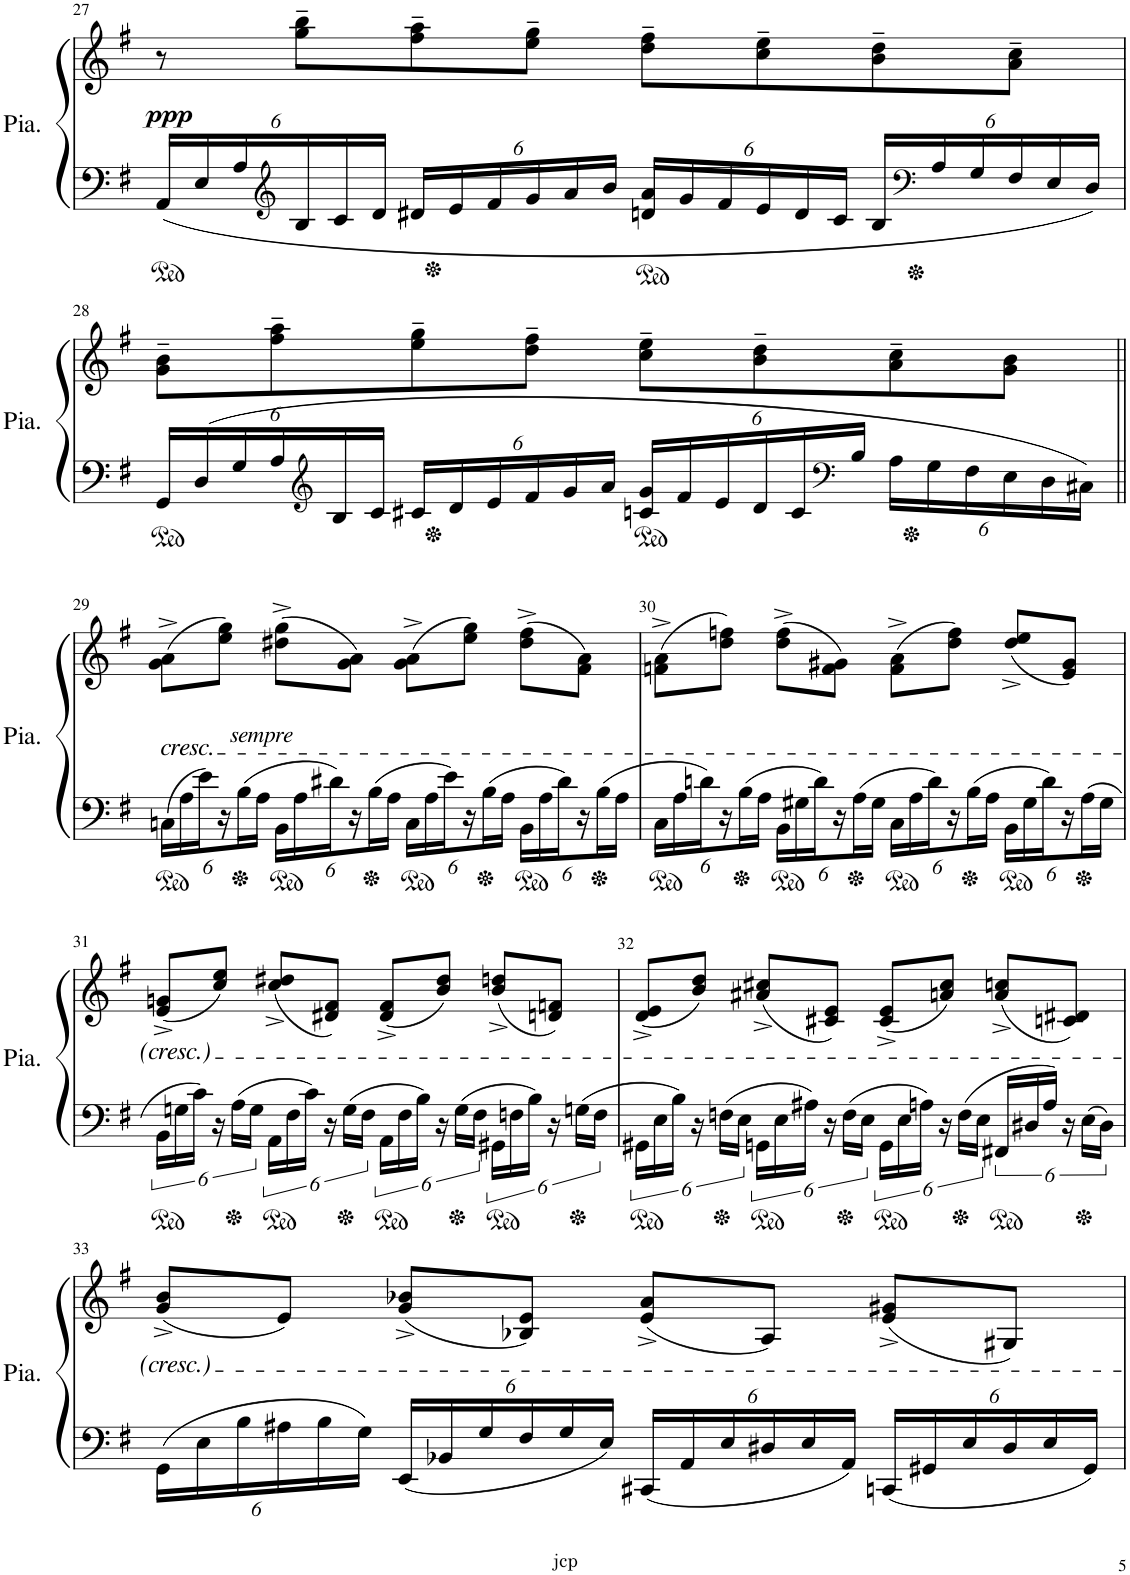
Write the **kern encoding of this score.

**kern	**kern	**dynam
*part1	*part1	*part1
*staff2	*staff1	*staff1/2
*I"Piano	*	*
*I'Pia.	*	*
!!LO:PB:g=z
*clefF4	*clefG2	*
*k[f#]	*k[f#]	*
*M4/4	*M4/4	*
*met(c)	*met(c)	*
*Xbrackettup	*	*
=27	=27	=27
!	!	!LO:DY:b
24AA/LL	8r	ppp
24E/	.	.
24A/	.	.
*clefG2	*	*
24B/	8gg\~ 8bb\~L	.
24c/	.	.
24d/JJ	.	.
24d#X/LL	8ff#\~ 8aa\~	.
24e/	.	.
24f#/	.	.
24g/	8ee\~ 8gg\~J	.
24a/	.	.
24b/JJ	.	.
24dn/ 24a/LL	8dd\~ 8ff#\~L	.
24g/	.	.
24f#/	.	.
24e/	8cc\~ 8ee\~	.
24d/	.	.
24c/JJ	.	.
24B/LL	8b\~ 8dd\~	.
*clefF4	*	*
24A/	.	.
24G/	.	.
24F#/	8a\~ 8cc\~J	.
24E/	.	.
24D/JJ	.	.
!!LO:LB:g=z
=28	=28	=28
24GG/LL	8g\~ 8b\~L	.
24D/	.	.
24G/	.	.
24A/	8ff#\~ 8aa\~	.
*clefG2	*	*
24B/	.	.
24c/JJ	.	.
24c#X/LL	8ee\~ 8gg\~	.
24d/	.	.
24e/	.	.
24f#/	8dd\~ 8ff#\~J	.
24g/	.	.
24a/JJ	.	.
24cn/ 24g/LL	8cc\~ 8ee\~L	.
24f#/	.	.
24e/	.	.
24d/	8b\~ 8dd\~	.
24c/	.	.
*clefF4	*	*
24B/JJ	.	.
24A\LL	8a\~ 8cc\~	.
24G\	.	.
24F#\	.	.
24E\	8g\ 8b\J	.
24D\	.	.
24C#X\JJ	.	.
!!LO:LB:g=z
=29||	=29||	=29||
!	!LO:TX:b:i:t=cresc.	!
24Cn\LL	(8g\^ 8a\^L	.
24A\	.	.
24e\J	.	.
!	!LO:TX:b:i:t=sempre	!
24r	8ee\ 8gg\J)	.
24B\	.	.
24A\JJ	.	.
24BB\LL	(8dd#X\^ 8gg\^L	.
24A\	.	.
24d#X\J	.	.
24r	8g\ 8a\J)	.
24B\	.	.
24A\JJ	.	.
24C\LL	(8g\^ 8a\^L	.
24A\	.	.
24e\J	.	.
24r	8ee\ 8gg\J)	.
24B\	.	.
24A\JJ	.	.
24BB\LL	(8dd#\^ 8ff#\^L	.
24A\	.	.
24d#\J	.	.
24r	8f#\ 8a\J)	.
24B\	.	.
24A\JJ	.	.
=30	=30	=30
24C\LL	(8fn\^ 8a\^L	.
24A\	.	.
24dn\J	.	.
24r	8dd\ 8ffn\J)	.
24B\	.	.
24A\JJ	.	.
24BB\LL	(8dd\^ 8ff\^L	.
24G#X\	.	.
24d\J	.	.
24r	8f\ 8g#X\J)	.
24A\	.	.
24G#\JJ	.	.
24C\LL	(8f\^ 8a\^L	.
24A\	.	.
24d\J	.	.
24r	8dd\ 8ff\J)	.
24B\	.	.
24A\JJ	.	.
24BB\LL	(8dd/^ 8ee/^L	.
24G#\	.	.
24d\J	.	.
24r	8e/ 8g#/J)	.
24A\	.	.
24G#\JJ	.	.
!!LO:LB:g=z
=31	=31	=31
*brackettup	*	*
24BB\LL	(8e/^ 8gn/^L	.
24Gn\	.	.
24c\JJ	.	.
24r	8cc/ 8ee/J)	.
24A\LL	.	.
24G\JJ	.	.
24AA\LL	(8cc/^ 8dd#X/^L	.
24F#\	.	.
24c\JJ	.	.
24r	8d#X/ 8f#/J)	.
24G\LL	.	.
24F#\JJ	.	.
24AA\LL	(8d#/^ 8f#/^L	.
24F#\	.	.
24B\JJ	.	.
24r	8b/ 8dd#/J)	.
24G\LL	.	.
24F#\JJ	.	.
24GG#X\LL	(8b/^ 8ddn/^L	.
24Fn\	.	.
24B\JJ	.	.
24r	8dn/ 8fn/J)	.
24Gn\LL	.	.
24F\JJ	.	.
=32	=32	=32
24GG#X\LL	(8d/^ 8e/^L	.
24E\	.	.
24B\JJ	.	.
24r	8b/ 8dd/J)	.
24Fn\LL	.	.
24E\JJ	.	.
24GGn\LL	(8a#X/^ 8cc#X/^L	.
24E\	.	.
24A#X\JJ	.	.
24r	8c#X/ 8e/J)	.
24F\LL	.	.
24E\JJ	.	.
24GG\LL	(8c#/^ 8e/^L	.
24E\	.	.
24An\JJ	.	.
24r	8an/ 8cc#/J)	.
24F\LL	.	.
24E\JJ	.	.
24FF#X/LL	(8a/^ 8ccn/^L	.
24D#X/	.	.
24A/JJ	.	.
24r	8cn/ 8d#X/J)	.
24E\LL	.	.
24D#\JJ	.	.
!!LO:LB:g=z
=33	=33	=33
*Xbrackettup	*	*
24GG\LL	(8g/^ 8b/^L	.
24E\	.	.
24B\	.	.
24A#X\	8e/J)	.
24B\	.	.
24G\JJ	.	.
24EE/LL	(8g/^ 8b-X/^L	.
24BB-X/	.	.
24G/	.	.
24F#/	8B-X/ 8e/J)	.
24G/	.	.
24E/JJ	.	.
24CC#X/LL	(8e/^ 8a/^L	.
24AA/	.	.
24E/	.	.
24D#X/	8A/J)	.
24E/	.	.
24AA/JJ	.	.
24CCn/LL	(8e/^ 8g#X/^L	.
24GG#X/	.	.
24E/	.	.
24D#/	8G#X/J)	.
24E/	.	.
24GG#/JJ	.	.
=	=	=
*-	*-	*-
